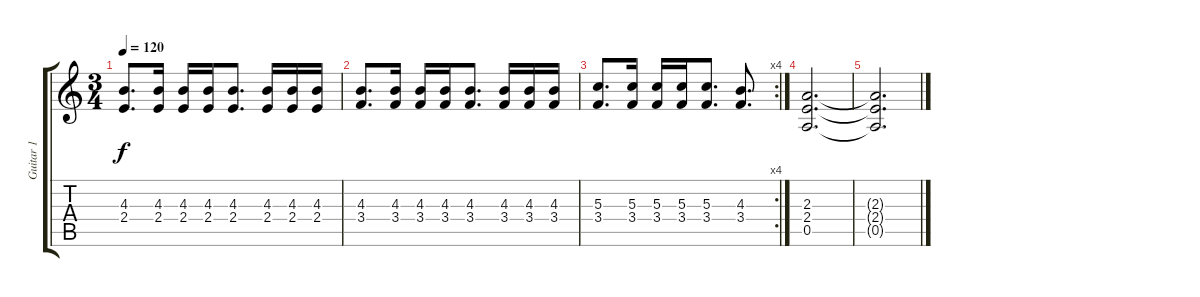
\track ("Guitar 1" "Guitar 1") {instrument distortionguitar}
\staff {score tabs}
\tuning (E4 B3 G3 D3 A2 E2) {hide}
\ts (3 4)
\tempo 120
\clef g2
\ks c
(4.3 2.4).8{d dy f} (4.3 2.4).16 (4.3 2.4).16 (4.3 2.4).16 (4.3 2.4).8{d} (4.3 2.4).16 (4.3 2.4).16 (4.3 2.4).16 |
(4.3 3.4).8{d} (4.3 3.4).16 (4.3 3.4).16 (4.3 3.4).16 (4.3 3.4).8{d} (4.3 3.4).16 (4.3 3.4).16 (4.3 3.4).16 |
\rc 4
(5.3 3.4).8{d} (5.3 3.4).16 (5.3 3.4).16 (5.3 3.4).16 (5.3 3.4).8{d} (4.3 3.4).8{d} |
(2.3 2.4 0.5).2{d} |
(2.3{t} 2.4{t} 0.5{t}).2{d}
